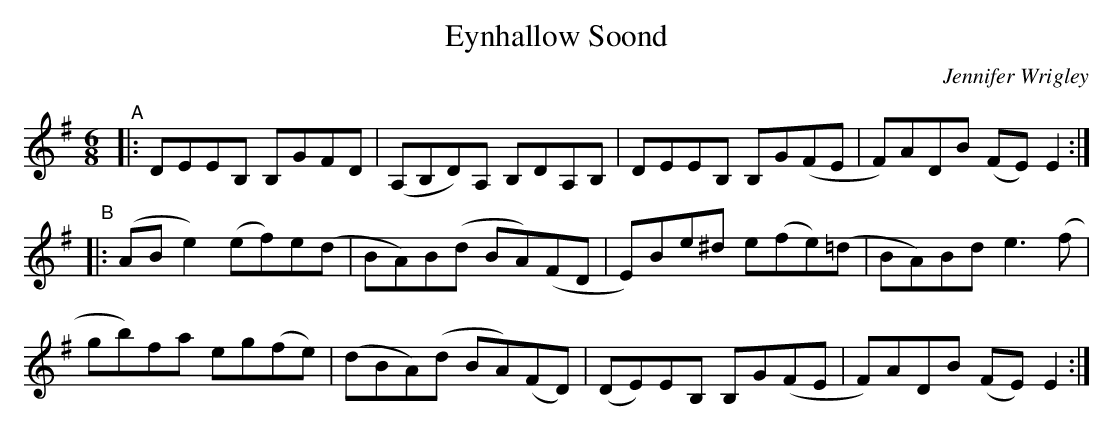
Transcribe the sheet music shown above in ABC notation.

X:1
T: Eynhallow Soond	% The "real" name of this tune - JC
C: Jennifer Wrigley
M: 6/8
L: 1/8
K: Em
"^A"|:\
DEEB, B,GFD | (A,B,D)A, B,DA,B, |\
DEEB, B,G(FE | F)ADB (FE)E2 :|
"^B"|:\
(ABe2) (ef)e(d | BA)B(d BA)(FD |\
E)Be^d e(fe)(=d | BA)Bd e3 (f |
gb)fa eg(fe) | (dBA)(d BA)(FD) |\
(DE)EB, B,G(FE | F)ADB (FE)E2 :|
